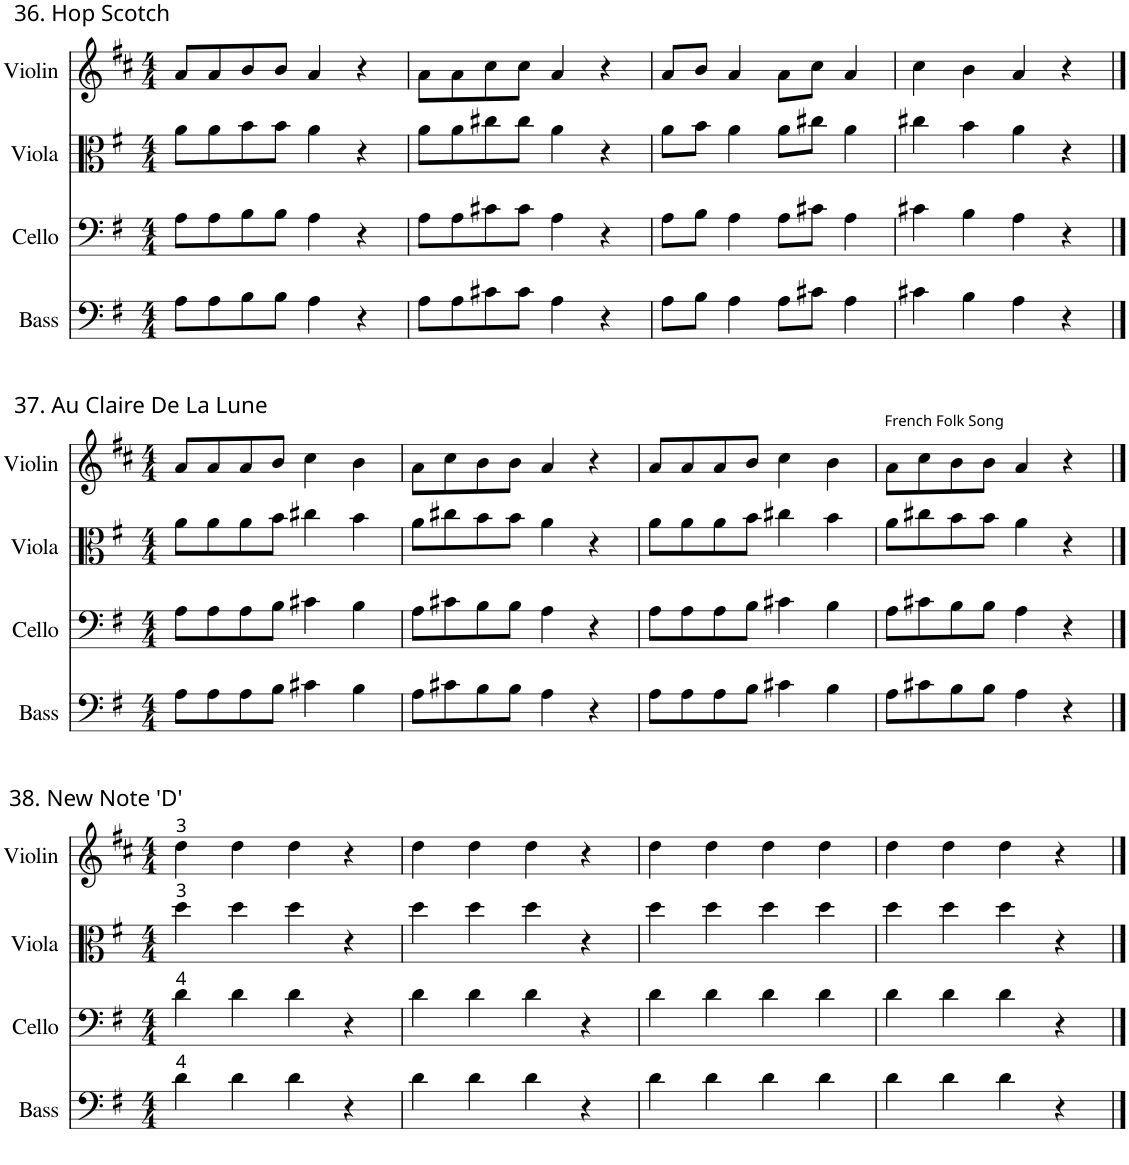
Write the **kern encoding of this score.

**kern	**kern	**kern	**kern
*part4	*part3	*part2	*part1
*staff4	*staff3	*staff2	*staff1
*I"Bass	*I"Cello	*I"Viola	*I"Violin
*I'Bass	*I'Cello	*I'Vla.	*I'Violin
!!LO:PB:g=z
*clefF4	*clefF4	*clefC3	*clefG2
*Trd7c12	*	*	*
*k[f#]	*k[f#]	*k[f#]	*k[f#c#]
*M4/4	*M4/4	*M4/4	*M4/4
=1	=1	=1	=1
!	!	!	!LO:TX:a:t=36. Hop Scotch
8A\L	8A\L	8a\L	8a/L
8A\	8A\	8a\	8a/
8B\	8B\	8b\	8b/
8B\J	8B\J	8b\J	8b/J
4A\	4A\	4a\	4a/
4r	4r	4r	4r
=2	=2	=2	=2
8A\L	8A\L	8a\L	8a\L
8A\	8A\	8a\	8a\
8c#X\	8c#X\	8cc#X\	8cc#\
8c#\J	8c#\J	8cc#\J	8cc#\J
4A\	4A\	4a\	4a/
4r	4r	4r	4r
=3	=3	=3	=3
8A\L	8A\L	8a\L	8a/L
8B\J	8B\J	8b\J	8b/J
4A\	4A\	4a\	4a/
8A\L	8A\L	8a\L	8a\L
8c#X\J	8c#X\J	8cc#X\J	8cc#\J
4A\	4A\	4a\	4a/
=4	=4	=4	=4
4c#X\	4c#X\	4cc#X\	4cc#\
4B\	4B\	4b\	4b\
4A\	4A\	4a\	4a/
4r	4r	4r	4r
!!LO:LB:g=z
==1	==1	==1	==1
*M4/4	*M4/4	*M4/4	*M4/4
!	!	!	!LO:TX:a:t=37. Au Claire De La Lune
8A\L	8A\L	8a\L	8a/L
8A\	8A\	8a\	8a/
8A\	8A\	8a\	8a/
8B\J	8B\J	8b\J	8b/J
4c#X\	4c#X\	4cc#X\	4cc#\
4B\	4B\	4b\	4b\
=2	=2	=2	=2
8A\L	8A\L	8a\L	8a\L
8c#X\	8c#X\	8cc#X\	8cc#\
8B\	8B\	8b\	8b\
8B\J	8B\J	8b\J	8b\J
4A\	4A\	4a\	4a/
4r	4r	4r	4r
=3	=3	=3	=3
8A\L	8A\L	8a\L	8a/L
8A\	8A\	8a\	8a/
8A\	8A\	8a\	8a/
8B\J	8B\J	8b\J	8b/J
4c#X\	4c#X\	4cc#X\	4cc#\
4B\	4B\	4b\	4b\
=4	=4	=4	=4
!	!	!	!LO:TX:a:t=French Folk Song
8A\L	8A\L	8a\L	8a\L
8c#X\	8c#X\	8cc#X\	8cc#\
8B\	8B\	8b\	8b\
8B\J	8B\J	8b\J	8b\J
4A\	4A\	4a\	4a/
4r	4r	4r	4r
!!LO:LB:g=z
==1	==1	==1	==1
*M4/4	*M4/4	*M4/4	*M4/4
!	!	!	!LO:TX:a:t=38. New Note 'D'
4d\	4d\	4dd\	4dd\
4d\	4d\	4dd\	4dd\
4d\	4d\	4dd\	4dd\
4r	4r	4r	4r
=2	=2	=2	=2
4d\	4d\	4dd\	4dd\
4d\	4d\	4dd\	4dd\
4d\	4d\	4dd\	4dd\
4r	4r	4r	4r
=3	=3	=3	=3
4d\	4d\	4dd\	4dd\
4d\	4d\	4dd\	4dd\
4d\	4d\	4dd\	4dd\
4d\	4d\	4dd\	4dd\
=4	=4	=4	=4
4d\	4d\	4dd\	4dd\
4d\	4d\	4dd\	4dd\
4d\	4d\	4dd\	4dd\
4r	4r	4r	4r
==	==	==	==
*-	*-	*-	*-
